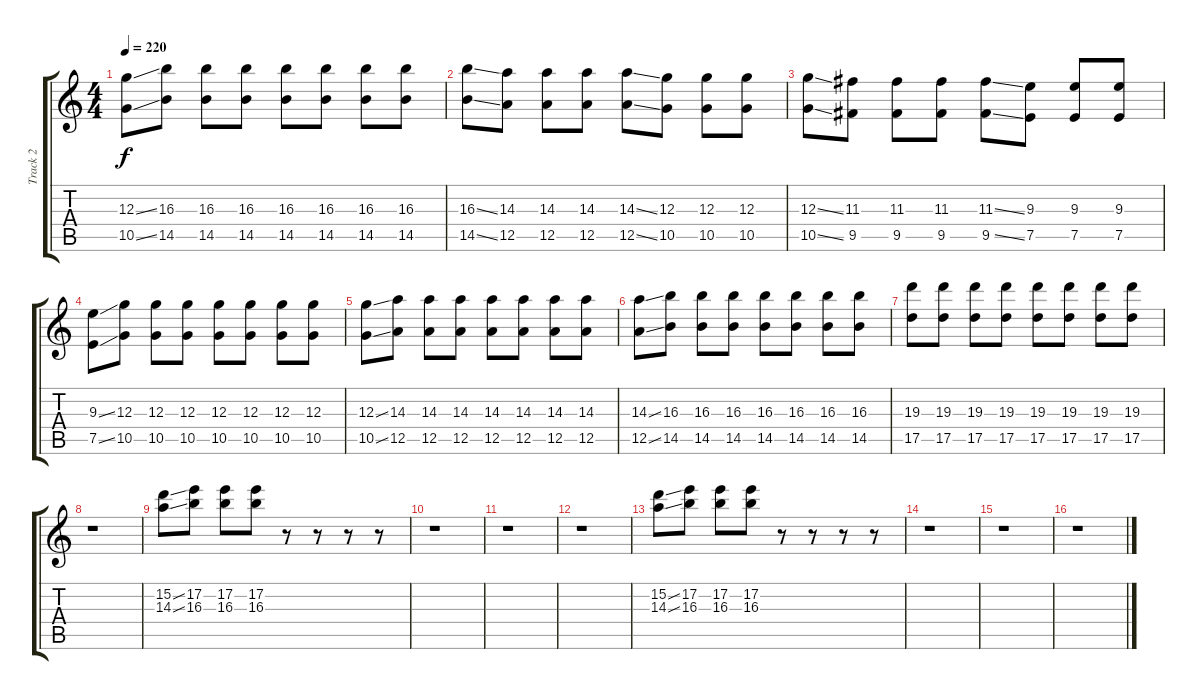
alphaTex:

\track ("Track 2" "Track 2") {instrument acousticguitarsteel}
\staff {score tabs}
\tuning (E4 B3 G3 D3 A2 E2) {hide}
\ts (4 4)
\tempo 220
\clef g2
\ks c
(12.3{ss} 10.5{ss}).8{dy f} (16.3 14.5).8 (16.3 14.5).8 (16.3 14.5).8 (16.3 14.5).8 (16.3 14.5).8 (16.3 14.5).8 (16.3 14.5).8 |
(16.3{ss} 14.5{ss}).8 (14.3 12.5).8 (14.3 12.5).8 (14.3 12.5).8 (14.3{ss} 12.5{ss}).8 (12.3 10.5).8 (12.3 10.5).8 (12.3 10.5).8 |
(12.3{ss} 10.5{ss}).8 (11.3 9.5).8 (11.3 9.5).8 (11.3 9.5).8 (11.3{ss} 9.5{ss}).8 (9.3 7.5).8 (9.3 7.5).8 (9.3 7.5).8 |
(9.3{ss} 7.5{ss}).8 (12.3 10.5).8 (12.3 10.5).8 (12.3 10.5).8 (12.3 10.5).8 (12.3 10.5).8 (12.3 10.5).8 (12.3 10.5).8 |
(12.3{ss} 10.5{ss}).8 (14.3 12.5).8 (14.3 12.5).8 (14.3 12.5).8 (14.3 12.5).8 (14.3 12.5).8 (14.3 12.5).8 (14.3 12.5).8 |
(14.3{ss} 12.5{ss}).8 (16.3 14.5).8 (16.3 14.5).8 (16.3 14.5).8 (16.3 14.5).8 (16.3 14.5).8 (16.3 14.5).8 (16.3 14.5).8 |
(19.3 17.5).8 (19.3 17.5).8 (19.3 17.5).8 (19.3 17.5).8 (19.3 17.5).8 (19.3 17.5).8 (19.3 17.5).8 (19.3 17.5).8 |
r.1 |
(15.2{ss} 14.3{ss}).8 (17.2 16.3).8 (17.2 16.3).8 (17.2 16.3).8 r.8 r.8 r.8 r.8 |
r.1 |
r.1 |
r.1 |
(15.2{ss} 14.3{ss}).8 (17.2 16.3).8 (17.2 16.3).8 (17.2 16.3).8 r.8 r.8 r.8 r.8 |
r.1 |
r.1 |
r.1
